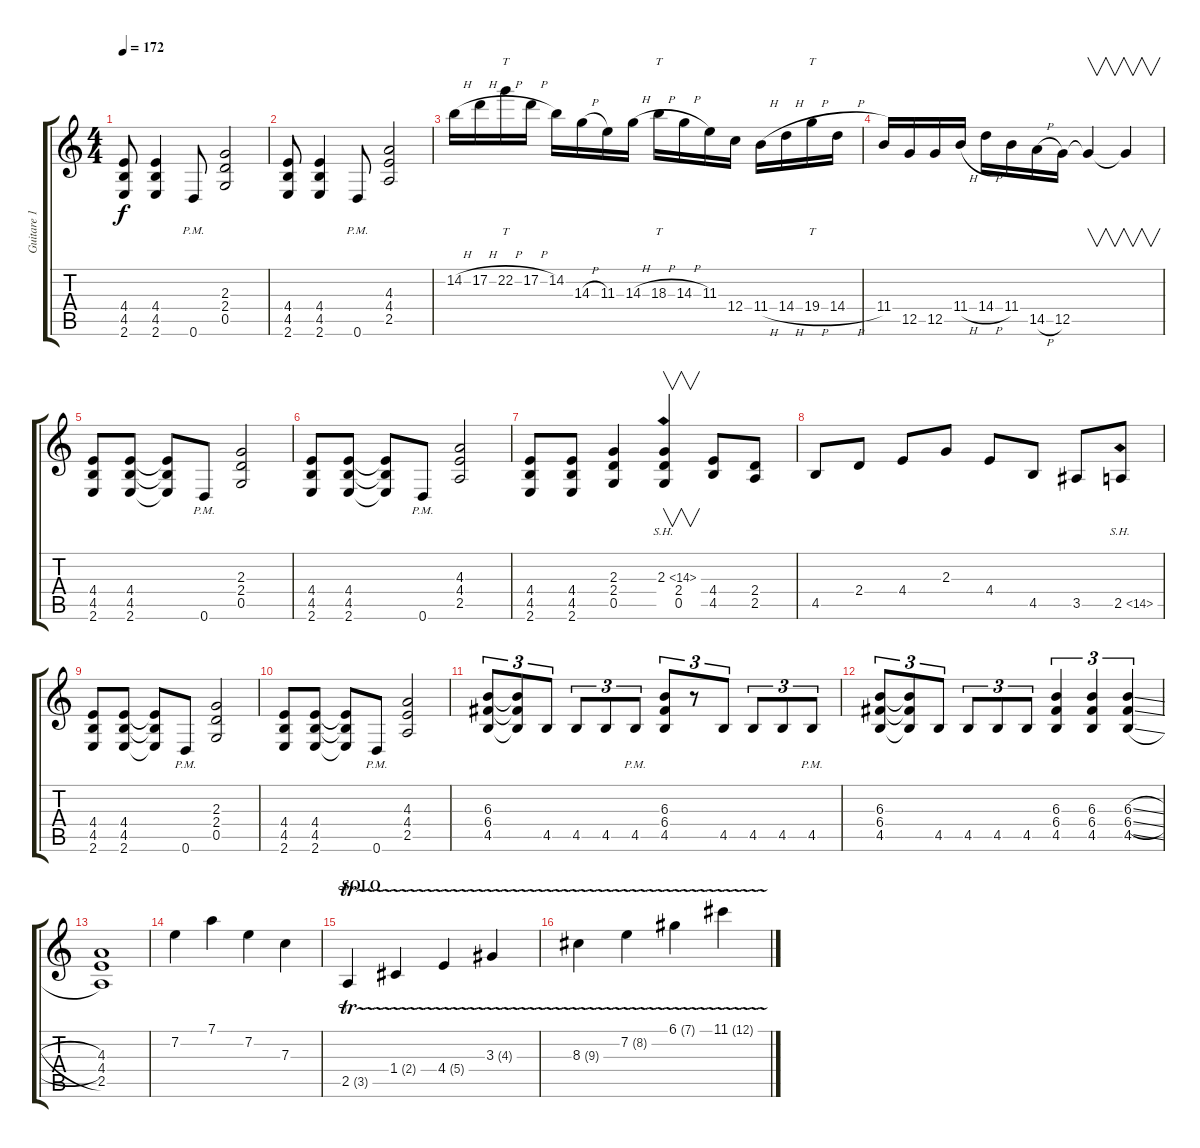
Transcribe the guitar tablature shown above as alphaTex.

\track ("Guitare 1" "Guitare 1") {instrument distortionguitar}
\staff {score tabs}
\tuning (D4 A3 F3 C3 G2 D2) {hide}
\ts (4 4)
\tempo 172
\clef g2
\ks c
(4.4 4.5 2.6).8{dy f} (4.4 4.5 2.6).4 0.6{pm}.8 (2.3 2.4 0.5).2 |
(4.4 4.5 2.6).8 (4.4 4.5 2.6).4 0.6{pm}.8 (4.3 4.4 2.5).2 |
14.2{h}.16{instrument overdrivenguitar} 17.2{h}.16 22.2{h}.16{tt} 17.2{h}.16 14.2.16 14.3{h}.16 11.3.16 14.3{h}.16 18.3{h}.16{tt} 14.3{h}.16 11.3.16 12.4.16 11.4{h}.16 14.4{h}.16 19.4{h}.16{tt} 14.4{h}.16 |
11.4.16 12.5.16 12.5.16 11.4{h}.16 14.4{h}.16 11.4.16 14.5{h}.16 12.5.16 12.5{t}.4{v} 12.5{t}.4{v} |
(4.4 4.5 2.6).8{instrument distortionguitar} (4.4 4.5 2.6).8 (4.4{t} 4.5{t} 2.6{t}).8 0.6{pm}.8 (2.3 2.4 0.5).2 |
(4.4 4.5 2.6).8 (4.4 4.5 2.6).8 (4.4{t} 4.5{t} 2.6{t}).8 0.6{pm}.8 (4.3 4.4 2.5).2 |
(4.4 4.5 2.6).8 (4.4 4.5 2.6).8 (2.3 2.4 0.5).4 (2.3{sh 12} 2.4 0.5).4{v} (4.4 4.5).8 (2.4 2.5).8 |
4.5.8 2.4.8 4.4.8 2.3.8 4.4.8 4.5.8 3.5.8 2.5{sh 12}.8 |
(4.4 4.5 2.6).8{instrument distortionguitar} (4.4 4.5 2.6).8 (4.4{t} 4.5{t} 2.6{t}).8 0.6{pm}.8 (2.3 2.4 0.5).2 |
(4.4 4.5 2.6).8 (4.4 4.5 2.6).8 (4.4{t} 4.5{t} 2.6{t}).8 0.6{pm}.8 (4.3 4.4 2.5).2 |
(6.3 6.4 4.5).8{tu (3 2)} (6.3{t} 6.4{t} 4.5{t}).8{tu (3 2)} 4.5.8{tu (3 2)} 4.5.8{tu (3 2)} 4.5.8{tu (3 2)} 4.5{pm}.8{tu (3 2)} (6.3 6.4 4.5).8{tu (3 2)} r.8{tu (3 2)} 4.5.8{tu (3 2)} 4.5.8{tu (3 2)} 4.5.8{tu (3 2)} 4.5{pm}.8{tu (3 2)} |
(6.3 6.4 4.5).8{tu (3 2)} (6.3{t} 6.4{t} 4.5{t}).8{tu (3 2)} 4.5.8{tu (3 2)} 4.5.8{tu (3 2)} 4.5.8{tu (3 2)} 4.5.8{tu (3 2)} (6.3 6.4 4.5).4{tu (3 2)} (6.3 6.4 4.5).4{tu (3 2)} (6.3{sl} 6.4{sl} 4.5{sl}).4{tu (3 2)} |
(4.3 4.4 2.5).1 |
7.2.4 7.1.4 7.2.4 7.3.4 |
\section ("" "SOLO")
2.5{tr (3 16)}.4 1.4{tr (2 16)}.4 4.4{tr (5 16)}.4 3.3{tr (4 16)}.4 |
8.3{tr (9 16)}.4 7.2{tr (8 16)}.4 6.1{tr (7 16)}.4 11.1{tr (12 16)}.4
